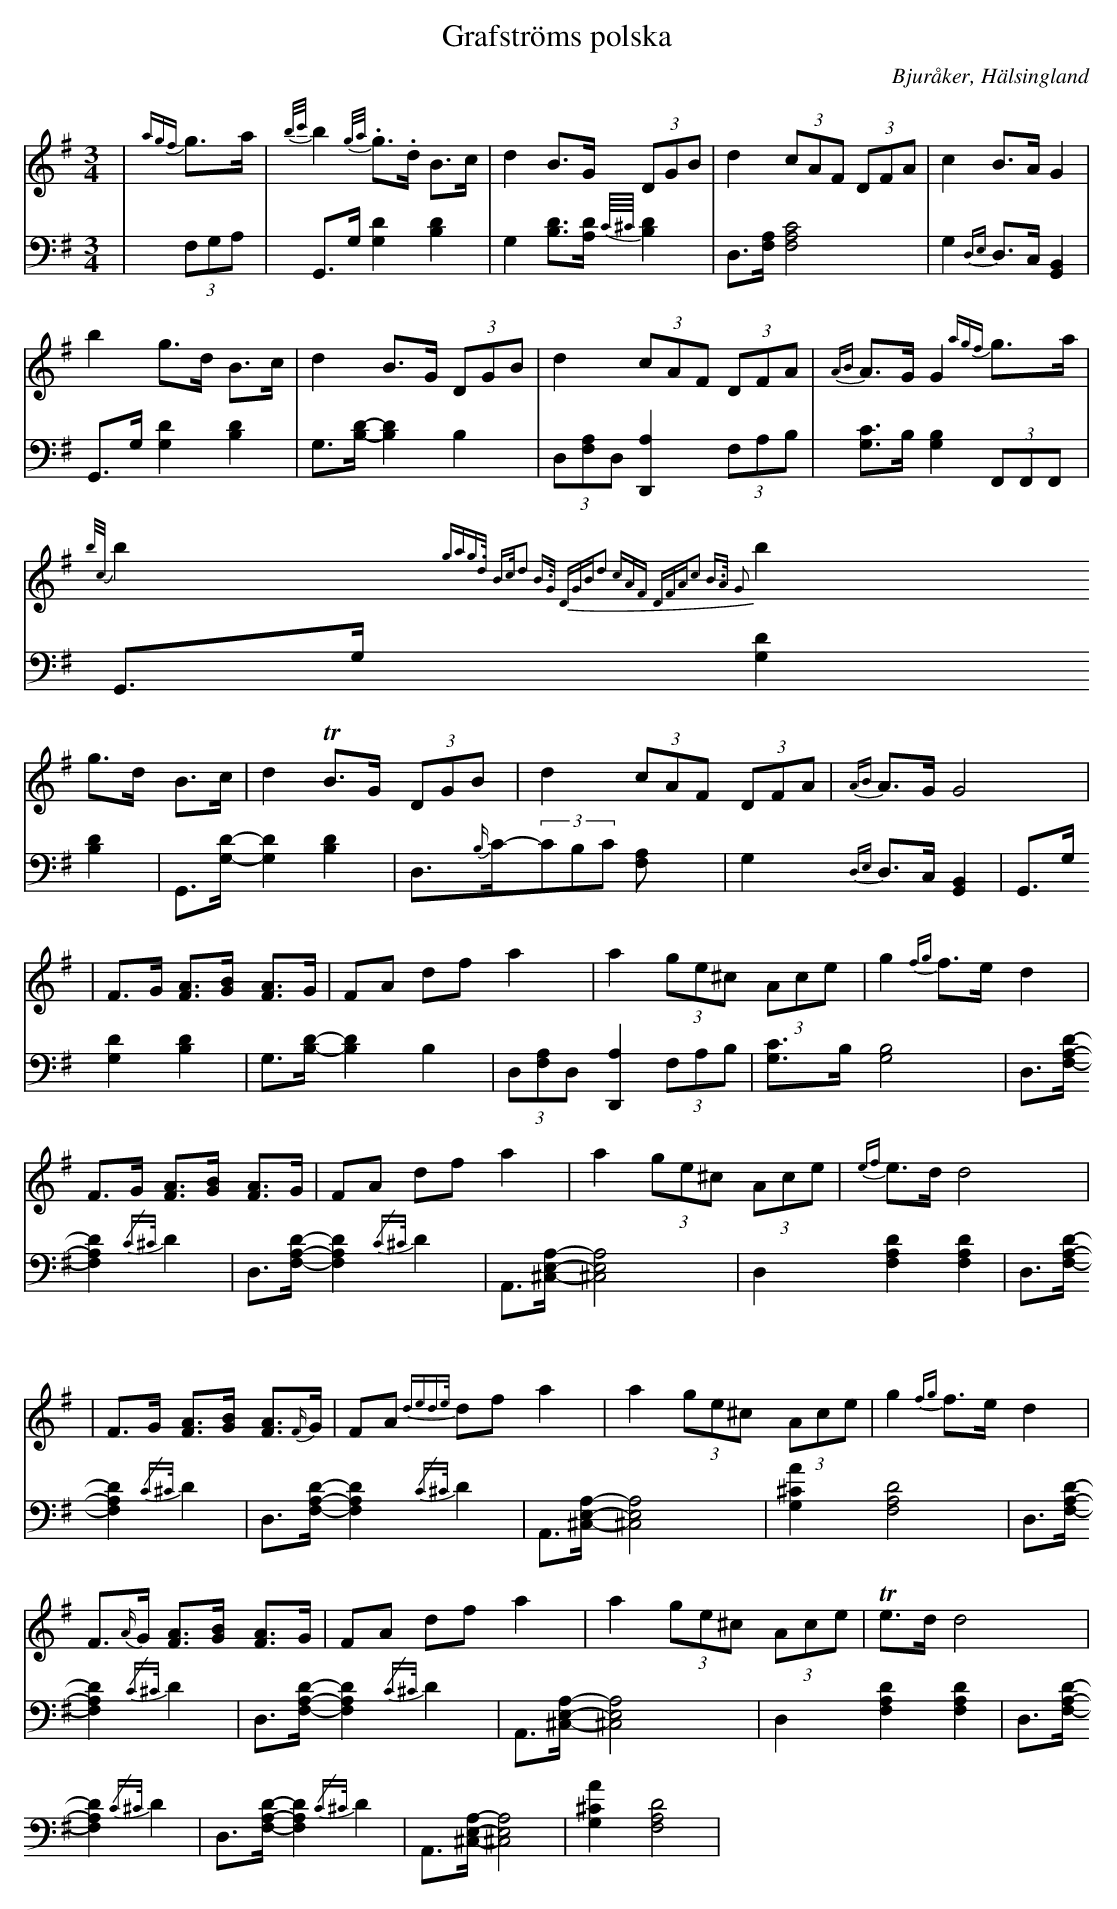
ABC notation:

X:1
T: Grafströms polska
O: Bjuråker, Hälsingland
M: 3/4
L: 1/8
K: G
V:1
V:2
V: 1
|{agf}g>a|{b/c'/}b2. {g/a/}g.>d B>c|d2 B>G (3DGB|d2 (3cAF (3DFA|c2 B>A G2|
b2 g>d B>c|d2 B>G (3DGB|d2 (3cAF (3DFA|{AB}A>G G2 {agf}g>a|
{b/c/}b2 {gag>d B>c|d2 B>G (3DGB|d2 (3cAF (3DFA|c2 B>A G2|
b2 g>d B>c|d2 TB>G (3DGB|d2 (3cAF (3DFA|{AB}A>G G4|
|F>G [FA]>[GB] [FA]>G |FA df a2 |a2 (3ge^c (3Ace |g2 {fg}f>e d2 |
F>G [FA]>[GB] [FA]>G |FA df a2 |a2 (3ge^c (3Ace |{ef}e>d d4|
|F>G [FA]>[GB] [FA]>{F/}G |FA {dede/}df a2 |a2 (3ge^c (3Ace |g2 {fg}f>e d2 |
F>{A/}G [FA]>[GB] [FA]>G |FA df a2 |a2 (3ge^c (3Ace |Te>d d4|
V:2 clef=bass
|(3F,G,A, | G,,>G, [G,2D2] [B,2D2]|G,2 [B,D]>[A,D] {C//^C//}[B,D]2|D,>[F,A,] [F,4A,4C4]| G,2 {D,E,}D,>C, [G,,2B,,2]|
 G,,>G, [G,2D2] [B,2D2]|G,>[B,D]-[B,2D2] B,2|(3D,[F,A,]D, [D,,2A,2] (3F,A,B,| [G,C]>B, [G,2B,2](3F,,F,,F,,|
G,,>G, [G,2D2] [B,2D2]|G,,>[G,D]-[G,2D2] [B,2D2]|D,>{B,/}C-(3CB,C [F,2A,]| G,2 {D,E,}D,>C, [G,,2B,,2]|
 G,,>G, [G,2D2] [B,2D2]|G,>[B,D]-[B,2D2] B,2|(3D,[F,A,]D, [D,,2A,2] (3F,A,B,| [G,C]>B, [G,4B,4]|
D,>[F,A,D]-[F,2A,2D2] {/C^C/}D2|D,>[F,A,D]-[F,2A,2D2] {/C^C/}D2| A,,>[^C,E,A,]-[^C,4E,4A,4]|D,2 [F,2A,2D2] [F,2A,2D2] |
D,>[F,A,D]-[F,2A,2D2] {/C^C/}D2| D,>[F,A,D]-[F,2A,2D2] {/C^C/}D2| A,,>[^C,E,A,]-[^C,4E,4A,4]| [G,2A2^C2] [F,4A,4D4]|
D,>[F,A,D]-[F,2A,2D2] {/C^C/}D2|D,>[F,A,D]-[F,2A,2D2] {/C^C/}D2| A,,>[^C,E,A,]-[^C,4E,4A,4]|D,2 [F,2A,2D2] [F,2A,2D2] |
D,>[F,A,D]-[F,2A,2D2] {/C^C/}D2| D,>[F,A,D]-[F,2A,2D2] {/C^C/}D2| A,,>[^C,E,A,]-[^C,4E,4A,4]| [G,2A2^C2] [F,4A,4D4]|
